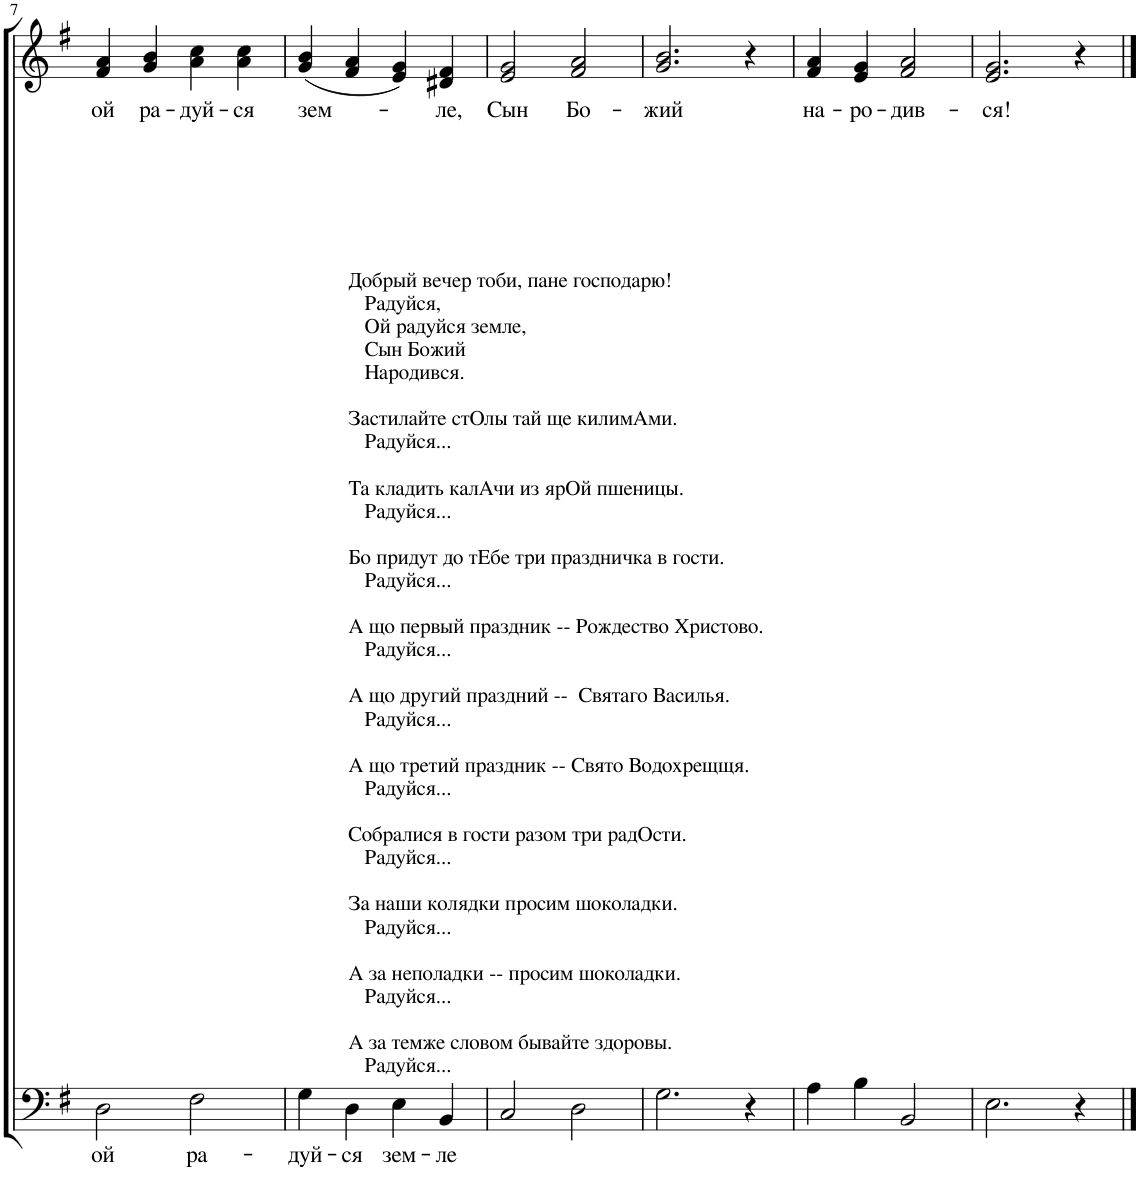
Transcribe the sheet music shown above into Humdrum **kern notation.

**kern	**text	**kern	**text
*part2	*part2	*part1	*part1
*staff2	*staff2	*staff1	*staff1
*I"Б	*	*I"С, А	*
!!LO:PB:g=z
*clefF4	*	*clefG2	*
*k[f#]	*	*k[f#]	*
*M4/4	*	*M4/4	*
=7	=7	=7	=7
!	!	!LO:TX:b:t=Добрый вечер тоби, пане господарю!	!
!	!	!LO:TX:b:t=Радуйся,	!
!	!	!LO:TX:b:t=Ой радуйся земле,	!
!	!	!LO:TX:b:t=Сын Божий	!
!	!	!LO:TX:b:t=Народився.	!
!	!	!LO:TX:b:t=Застилайте стОлы тай ще килимАми.	!
!	!	!LO:TX:b:t=Радуйся...	!
!	!	!LO:TX:b:t=Та кладить калАчи из ярОй пшеницы.	!
!	!	!LO:TX:b:t=Радуйся...	!
!	!	!LO:TX:b:t=Бо придут до тЕбе три праздничка в гости.	!
!	!	!LO:TX:b:t=Радуйся...	!
!	!	!LO:TX:b:t=А що первый праздник -- Рождество Христово.	!
!	!	!LO:TX:b:t=Радуйся...	!
!	!	!LO:TX:b:t=А що другий праздний --  Святаго Василья.	!
!	!	!LO:TX:b:t=Радуйся...	!
!	!	!LO:TX:b:t=А що третий праздник -- Свято Водохрещщя.	!
!	!	!LO:TX:b:t=Радуйся...	!
!	!	!LO:TX:b:t=Собралися в гости разом три радОсти.	!
!	!	!LO:TX:b:t=Радуйся...	!
!	!	!LO:TX:b:t=За наши колядки просим шоколадки.	!
!	!	!LO:TX:b:t=Радуйся...	!
!	!	!LO:TX:b:t=А за неполадки -- просим шоколадки.	!
!	!	!LO:TX:b:t=Радуйся...	!
!	!	!LO:TX:b:t=А за темже словом бывайте здоровы.	!
!	!	!LO:TX:b:t=Радуйся...	!
!	!LO:LY:b	!	!LO:LY:b
2D\	ой	4f#/ 4a/	ой
!	!	!	!LO:LY:b
.	.	4g/ 4b/	ра-
!	!LO:LY:b	!	!LO:LY:b
2F#\	ра-	4a\ 4cc\	-дуй-
!	!	!	!LO:LY:b
.	.	4a\ 4cc\	-ся
=8	=8	=8	=8
!	!LO:LY:b	!	!LO:LY:b
4G\	-дуй-	(4g/ 4b/	зем-
!	!LO:LY:b	!	!
4D\	-ся	4f#/ 4a/	.
!	!LO:LY:b	!	!
4E\	зем-	4e/ 4g/)	.
!	!LO:LY:b	!	!LO:LY:b
4BB/	-ле	4d#X/ 4f#/	-ле,
=9	=9	=9	=9
!	!	!	!LO:LY:b
2C/	.	2e/ 2g/	Сын
!	!	!	!LO:LY:b
2D\	.	2f#/ 2a/	Бо-
=10	=10	=10	=10
!	!	!	!LO:LY:b
2.G\	.	2.g/ 2.b/	-жий
4r	.	4r	.
=11	=11	=11	=11
!	!	!	!LO:LY:b
4A\	.	4f#/ 4a/	на-
!	!	!	!LO:LY:b
4B\	.	4e/ 4g/	-ро-
!	!	!	!LO:LY:b
2BB/	.	2f#/ 2a/	-див-
=12	=12	=12	=12
!	!	!	!LO:LY:b
2.E\	.	2.e/ 2.g/	-ся!
4r	.	4r	.
==	==	==	==
*-	*-	*-	*-
